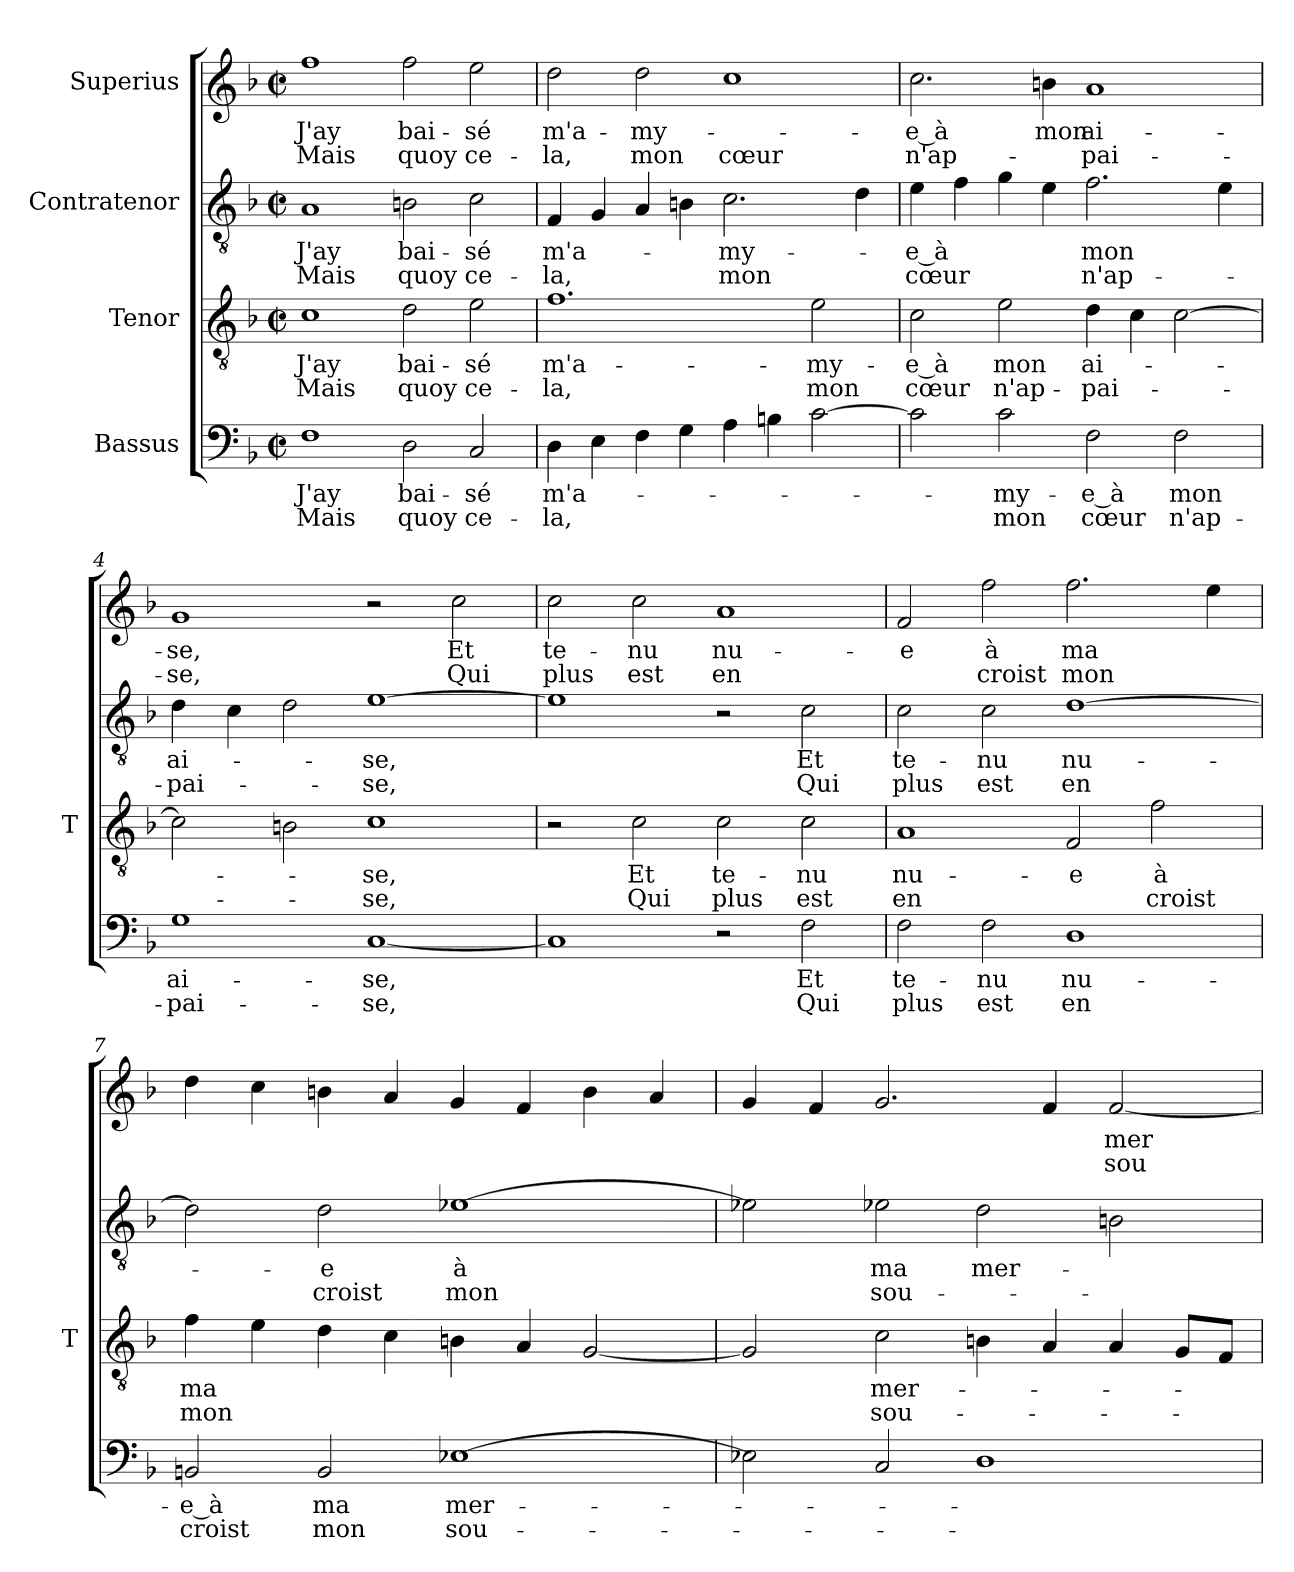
**kern	**text	**text	**kern	**text	**text	**kern	**text	**text	**kern	**text	**text
*part4	*part4	*part4	*part3	*part3	*part3	*part2	*part2	*part2	*part1	*part1	*part1
*staff4	*staff4	*staff4	*staff3	*staff3	*staff3	*staff2	*staff2	*staff2	*staff1	*staff1	*staff1
*I"Bassus	*	*	*I"Tenor	*	*	*I"Contratenor	*	*	*I"Superius	*	*
*	*	*	*I'T	*	*	*	*	*	*	*	*
*clefF4	*	*	*clefGv2	*	*	*clefGv2	*	*	*clefG2	*	*
*k[b-]	*	*	*k[b-]	*	*	*k[b-]	*	*	*k[b-]	*	*
*F:	*	*	*F:	*	*	*F:	*	*	*F:	*	*
*M2/2	*	*	*M2/2	*	*	*M2/2	*	*	*M2/2	*	*
*met(c|)	*	*	*met(c|)	*	*	*met(c|)	*	*	*met(c|)	*	*
=1	=1	=1	=1	=1	=1	=1	=1	=1	=1	=1	=1
1F	-J'ay	-Mais	1c	-J'ay	-Mais	1A	-J'ay	-Mais	1ff	-J'ay	-Mais
2D	bai-	-quoy	2d	bai-	-quoy	2B	bai-	-quoy	2ff	bai-	-quoy
2C	-sé	ce-	2e	-sé	ce-	2c	-sé	ce-	2ee	-sé	ce-
=2	=2	=2	=2	=2	=2	=2	=2	=2	=2	=2	=2
4D	m'a-	-la,	1.f	m'a-	-la,	4F	m'a-	-la,	2dd	m'a-	-la,
4E	.	.	.	.	.	4G	.	.	.	.	.
4F	.	.	.	.	.	4A	.	.	2dd	my-	-mon
4G	.	.	.	.	.	4B	.	.	.	.	.
4A	.	.	.	.	.	2.c	my-	-mon	1cc	.	-cœur
4B	.	.	.	.	.	.	.	.	.	.	.
[2c	.	.	2e	my-	-mon	.	.	.	.	.	.
.	.	.	.	.	.	4d	.	.	.	.	.
=3	=3	=3	=3	=3	=3	=3	=3	=3	=3	=3	=3
2c]	.	.	2c	-e_à	-cœur	4e	-e_à	-cœur	2.cc	-e_à	n'ap-
.	.	.	.	.	.	4f	.	.	.	.	.
2c	my-	-mon	2e	-mon	n'ap-	4g	.	.	.	.	.
.	.	.	.	.	.	4e	.	.	4b	-mon	.
2F	-e_à	-cœur	4d	ai-	pai-	2.f	-mon	n'ap-	1a	ai-	pai-
.	.	.	4c	.	.	.	.	.	.	.	.
2F	-mon	n'ap-	[2c	.	.	.	.	.	.	.	.
.	.	.	.	.	.	4e	.	.	.	.	.
=4	=4	=4	=4	=4	=4	=4	=4	=4	=4	=4	=4
1G	ai-	pai-	2c]	.	.	4d	ai-	pai-	1g	-se,	-se,
.	.	.	.	.	.	4c	.	.	.	.	.
.	.	.	2Bn	.	.	2d	.	.	.	.	.
[1C	-se,	-se,	1c	-se,	-se,	[1e	-se,	-se,	2r	.	.
.	.	.	.	.	.	.	.	.	2cc	-Et	-Qui
=5	=5	=5	=5	=5	=5	=5	=5	=5	=5	=5	=5
1C]	.	.	2r	.	.	1e]	.	.	2cc	te-	-plus
.	.	.	2c	-Et	-Qui	.	.	.	2cc	-nu	-est
2r	.	.	2c	te-	-plus	2r	.	.	1a	nu-	-en
2F	-Et	-Qui	2c	-nu	-est	2c	-Et	-Qui	.	.	.
=6	=6	=6	=6	=6	=6	=6	=6	=6	=6	=6	=6
2F	te-	-plus	1A	nu-	-en	2c	te-	-plus	2f	-e	.
2F	-nu	-est	.	.	.	2c	-nu	-est	2ff	-à	-croist
1D	nu-	-en	2F	-e	.	[1d	nu-	-en	2.ff	-ma	-mon
.	.	.	2f	-à	-croist	.	.	.	.	.	.
.	.	.	.	.	.	.	.	.	4ee	.	.
!!LO:PB:g=z
=7	=7	=7	=7	=7	=7	=7	=7	=7	=7	=7	=7
2BB	-e_à	-croist	4f	-ma	-mon	2d]	.	.	4dd	.	.
.	.	.	4e	.	.	.	.	.	4cc	.	.
2BB	-ma	-mon	4d	.	.	2d	-e	-croist	4b	.	.
.	.	.	4c	.	.	.	.	.	4a	.	.
[1E-X	mer-	sou-	4B	.	.	[1e-X	-à	-mon	4g	.	.
.	.	.	4A	.	.	.	.	.	4f	.	.
.	.	.	[2G	.	.	.	.	.	4b	.	.
.	.	.	.	.	.	.	.	.	4a	.	.
=8	=8	=8	=8	=8	=8	=8	=8	=8	=8	=8	=8
2E-X]	.	.	2G]	.	.	2e-X]	.	.	4g	.	.
.	.	.	.	.	.	.	.	.	4f	.	.
2C	.	.	2c	mer-	sou-	2e-X	-ma	sou-	2.g	.	.
1D	.	.	4B	.	.	2d	mer-	.	.	.	.
.	.	.	4A	.	.	.	.	.	4f	.	.
.	.	.	4A	.	.	2B	.	.	[2f	mer-	sou-
.	.	.	8GL	.	.	.	.	.	.	.	.
.	.	.	8FJ	.	.	.	.	.	.	.	.
=	=	=	=	=	=	=	=	=	=	=	=
*-	*-	*-	*-	*-	*-	*-	*-	*-	*-	*-	*-
